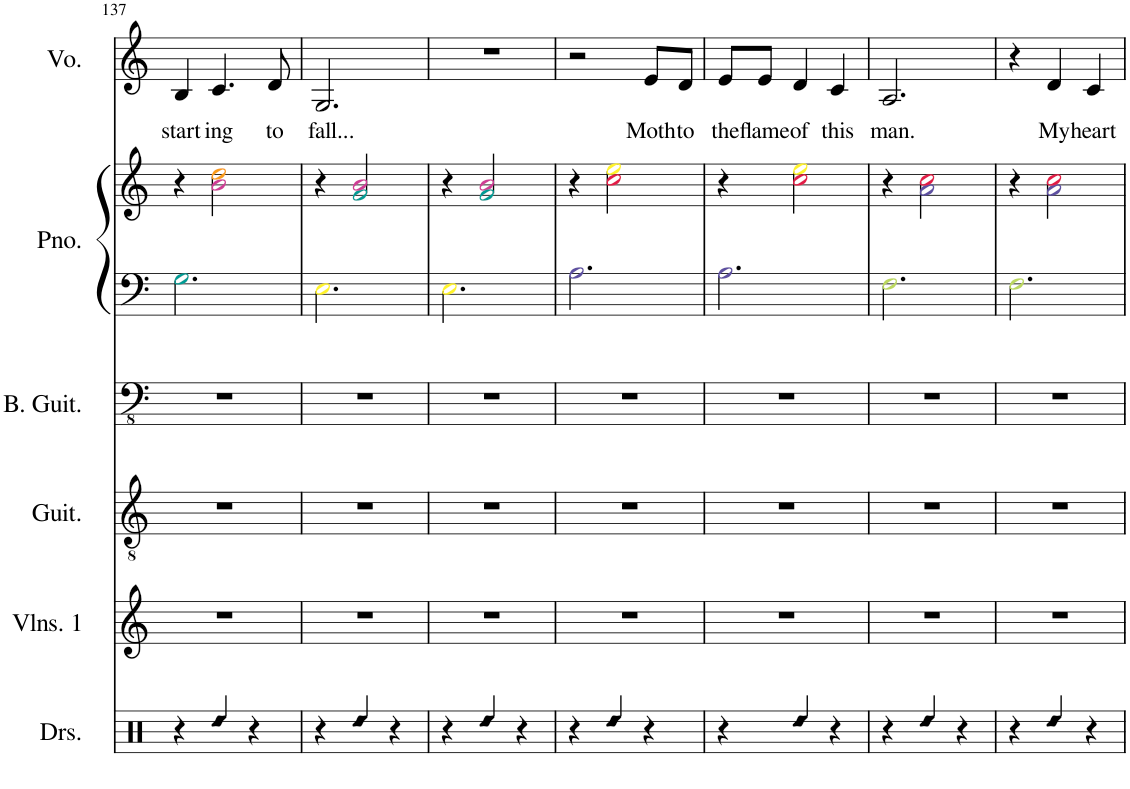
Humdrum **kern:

**kern	**kern	**kern	**kern	**kern	**kern	**kern	**text
*part6	*part5	*part4	*part3	*part2	*part2	*part1	*part1
*staff7	*staff6	*staff5	*staff4	*staff3	*staff2	*staff1	*staff1
*I"Drumset	*I"Violins 1	*I"Guitar	*I"Bass Guitar	*I"Piano	*	*I"Voice	*
*I'Drs.	*I'Vlns. 1	*I'Guit.	*I'B. Guit.	*I'Pno.	*	*I'Vo.	*
!!LO:PB:g=z
*clefX	*clefG2	*clefGv2	*clefFv4	*clefF4	*clefG2	*clefG2	*
*k[]	*k[]	*k[]	*k[]	*k[]	*k[]	*k[]	*
*M3/4	*M3/4	*M3/4	*M3/4	*M3/4	*M3/4	*M3/4	*
=137	=137	=137	=137	=137	=137	=137	=137
!	!	!	!	!	!	!	!LO:LY:b
4r	2.r	2.r	2.r	2.Gi\	4r	4B/	start-
!LO:N:head=diamond	!	!	!	!	!	!	!LO:LY:b
4Rdd/	.	.	.	.	2bj\ 2ddZ\	4.c/	-ing
4r	.	.	.	.	.	.	.
!	!	!	!	!	!	!	!LO:LY:b
.	.	.	.	.	.	8d/	to
=138	=138	=138	=138	=138	=138	=138	=138
!	!	!	!	!	!	!	!LO:LY:b
4r	2.r	2.r	2.r	2.EV\	4r	2.G/	fall...
!LO:N:head=diamond	!	!	!	!	!	!	!
4Rdd/	.	.	.	.	2gi/ 2bj/	.	.
4r	.	.	.	.	.	.	.
=139	=139	=139	=139	=139	=139	=139	=139
4r	2.r	2.r	2.r	2.EV\	4r	2.r	.
!LO:N:head=diamond	!	!	!	!	!	!	!
4Rdd/	.	.	.	.	2gi/ 2bj/	.	.
4r	.	.	.	.	.	.	.
=140	=140	=140	=140	=140	=140	=140	=140
4r	2.r	2.r	2.r	2.AN\	4r	2r	.
!LO:N:head=diamond	!	!	!	!	!	!	!
4Rdd/	.	.	.	.	2ccl\ 2eeV\	.	.
!	!	!	!	!	!	!	!LO:LY:b
4r	.	.	.	.	.	8e/L	Moth
!	!	!	!	!	!	!	!LO:LY:b
.	.	.	.	.	.	8d/J	to
=141	=141	=141	=141	=141	=141	=141	=141
!	!	!	!	!	!	!	!LO:LY:b
4r	2.r	2.r	2.r	2.AN\	4r	8e/L	the
!	!	!	!	!	!	!	!LO:LY:b
.	.	.	.	.	.	8e/J	flame
!LO:N:head=diamond	!	!	!	!	!	!	!LO:LY:b
4Rdd/	.	.	.	.	2ccl\ 2eeV\	4d/	of
!	!	!	!	!	!	!	!LO:LY:b
4r	.	.	.	.	.	4c/	this
=142	=142	=142	=142	=142	=142	=142	=142
!	!	!	!	!	!	!	!LO:LY:b
4r	2.r	2.r	2.r	2.F!\	4r	2.A/	man.
!LO:N:head=diamond	!	!	!	!	!	!	!
4Rdd/	.	.	.	.	2aN\ 2ccl\	.	.
4r	.	.	.	.	.	.	.
=143	=143	=143	=143	=143	=143	=143	=143
4r	2.r	2.r	2.r	2.F!\	4r	4r	.
!LO:N:head=diamond	!	!	!	!	!	!	!LO:LY:b
4Rdd/	.	.	.	.	2aN\ 2ccl\	4d/	My
!	!	!	!	!	!	!	!LO:LY:b
4r	.	.	.	.	.	4c/	heart
=	=	=	=	=	=	=	=
*-	*-	*-	*-	*-	*-	*-	*-
